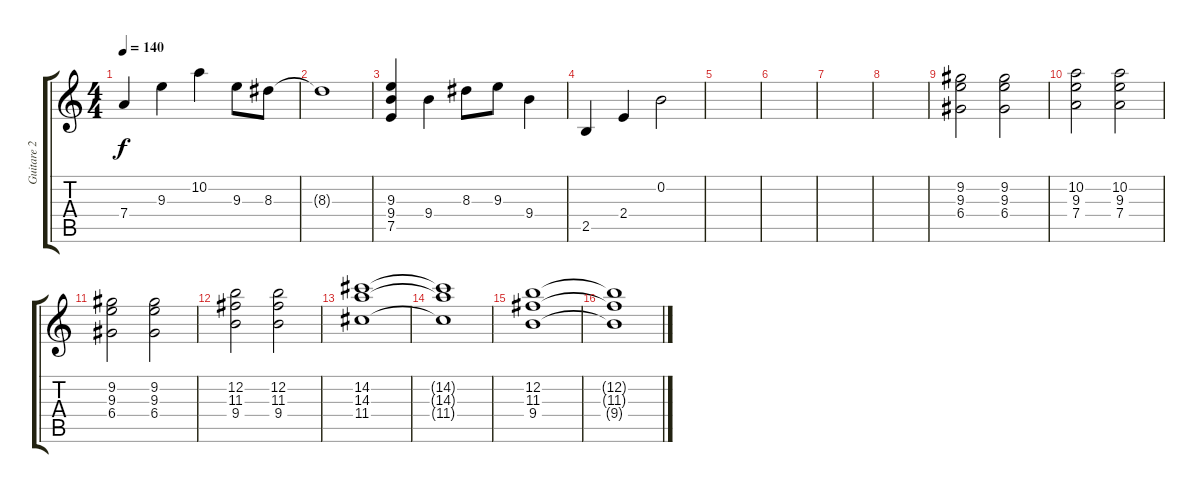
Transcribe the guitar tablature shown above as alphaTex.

\track ("Guitare 2" "Guitare 2") {instrument acousticguitarnylon}
\staff {score tabs}
\tuning (E4 B3 G3 D3 A2 E2) {hide}
\ts (4 4)
\tempo 140
\clef g2
\ks c
7.4.4{dy f} 9.3.4 10.2.4 9.3.8 8.3.8 |
8.3{t}.1 |
(9.3 9.4 7.5).4 9.4.4 8.3.8 9.3.8 9.4.4 |
2.5.4 2.4.4 0.2.2 |
|
|
|
|
(9.2 9.3 6.4).2 (9.2 9.3 6.4).2 |
(10.2 9.3 7.4).2 (10.2 9.3 7.4).2 |
(9.2 9.3 6.4).2 (9.2 9.3 6.4).2 |
(12.2 11.3 9.4).2 (12.2 11.3 9.4).2 |
(14.2 14.3 11.4).1 |
(14.2{t} 14.3{t} 11.4{t}).1 |
(12.2 11.3 9.4).1 |
(12.2{t} 11.3{t} 9.4{t}).1
